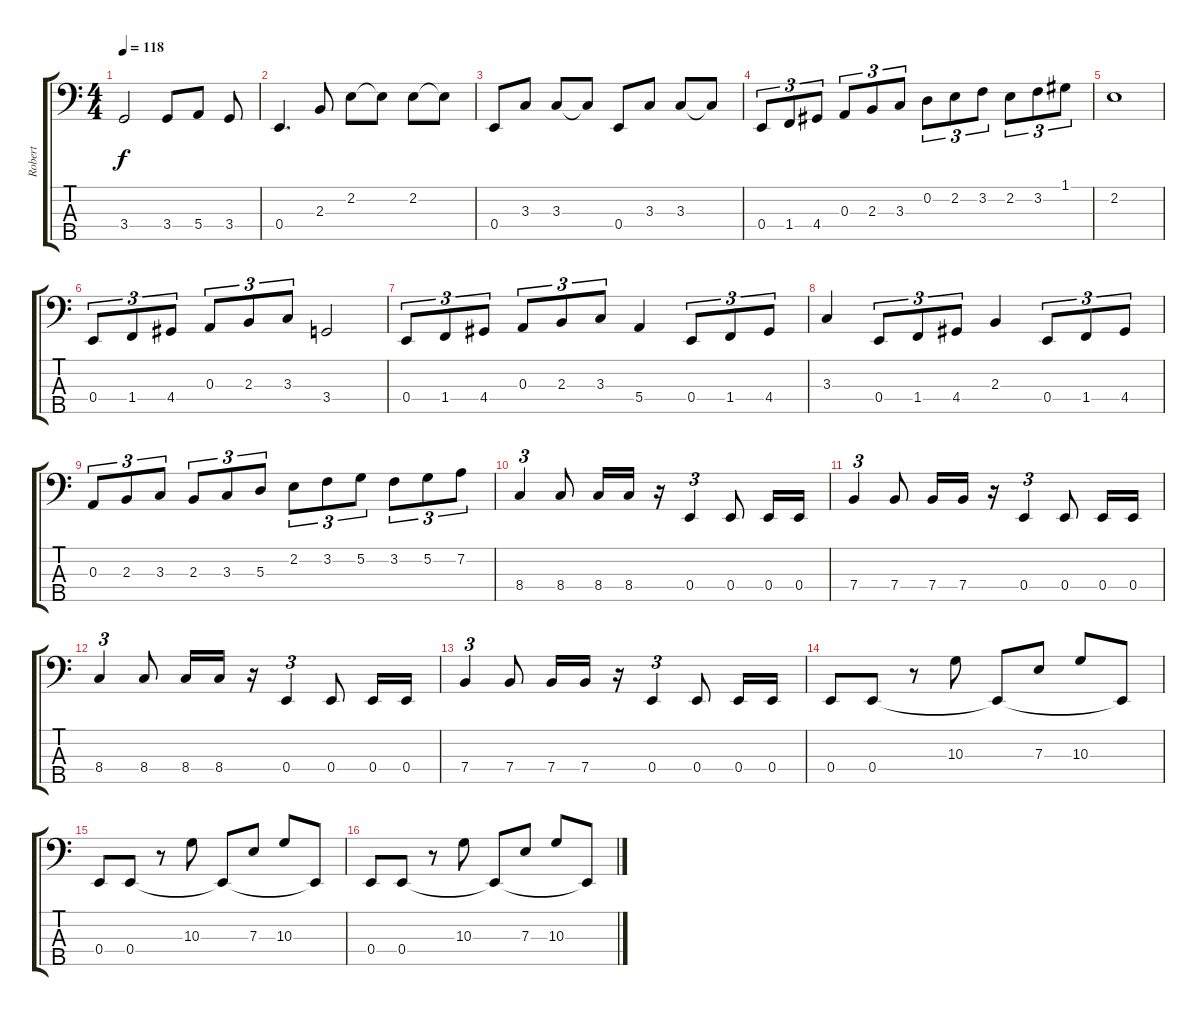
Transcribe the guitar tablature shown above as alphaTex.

\track ("Robert" "Robert") {solo instrument electricbassfinger}
\staff {score tabs}
\tuning (G2 D2 A1 E1 B0) {hide}
\ts (4 4)
\tempo 118
\clef f4
\ks c
3.4.2{dy f} 3.4.8 5.4.8 3.4.8 |
0.4.4{d} 2.3.8 2.2.8 2.2{t}.8 2.2.8 2.2{t}.8 |
0.4.8 3.3.8 3.3.8 3.3{t}.8 0.4.8 3.3.8 3.3.8 3.3{t}.8 |
0.4.8{tu (3 2)} 1.4.8{tu (3 2)} 4.4.8{tu (3 2)} 0.3.8{tu (3 2)} 2.3.8{tu (3 2)} 3.3.8{tu (3 2)} 0.2.8{tu (3 2)} 2.2.8{tu (3 2)} 3.2.8{tu (3 2)} 2.2.8{tu (3 2)} 3.2.8{tu (3 2)} 1.1.8{tu (3 2)} |
2.2.1 |
0.4.8{tu (3 2)} 1.4.8{tu (3 2)} 4.4.8{tu (3 2)} 0.3.8{tu (3 2)} 2.3.8{tu (3 2)} 3.3.8{tu (3 2)} 3.4.2 |
0.4.8{tu (3 2)} 1.4.8{tu (3 2)} 4.4.8{tu (3 2)} 0.3.8{tu (3 2)} 2.3.8{tu (3 2)} 3.3.8{tu (3 2)} 5.4.4 0.4.8{tu (3 2)} 1.4.8{tu (3 2)} 4.4.8{tu (3 2)} |
3.3.4 0.4.8{tu (3 2)} 1.4.8{tu (3 2)} 4.4.8{tu (3 2)} 2.3.4 0.4.8{tu (3 2)} 1.4.8{tu (3 2)} 4.4.8{tu (3 2)} |
0.3.8{tu (3 2)} 2.3.8{tu (3 2)} 3.3.8{tu (3 2)} 2.3.8{tu (3 2)} 3.3.8{tu (3 2)} 5.3.8{tu (3 2)} 2.2.8{tu (3 2)} 3.2.8{tu (3 2)} 5.2.8{tu (3 2)} 3.2.8{tu (3 2)} 5.2.8{tu (3 2)} 7.2.8{tu (3 2)} |
8.4.4{tu (3 2)} 8.4.8 8.4.16 8.4.16 r.16 0.4.4{tu (3 2)} 0.4.8 0.4.16 0.4.16 |
7.4.4{tu (3 2)} 7.4.8 7.4.16 7.4.16 r.16 0.4.4{tu (3 2)} 0.4.8 0.4.16 0.4.16 |
8.4.4{tu (3 2)} 8.4.8 8.4.16 8.4.16 r.16 0.4.4{tu (3 2)} 0.4.8 0.4.16 0.4.16 |
7.4.4{tu (3 2)} 7.4.8 7.4.16 7.4.16 r.16 0.4.4{tu (3 2)} 0.4.8 0.4.16 0.4.16 |
0.4.8 0.4.8 r.8 10.3.8 0.4{t}.8 7.3.8 10.3.8 0.4{t}.8 |
0.4.8 0.4.8 r.8 10.3.8 0.4{t}.8 7.3.8 10.3.8 0.4{t}.8 |
0.4.8 0.4.8 r.8 10.3.8 0.4{t}.8 7.3.8 10.3.8 0.4{t}.8
